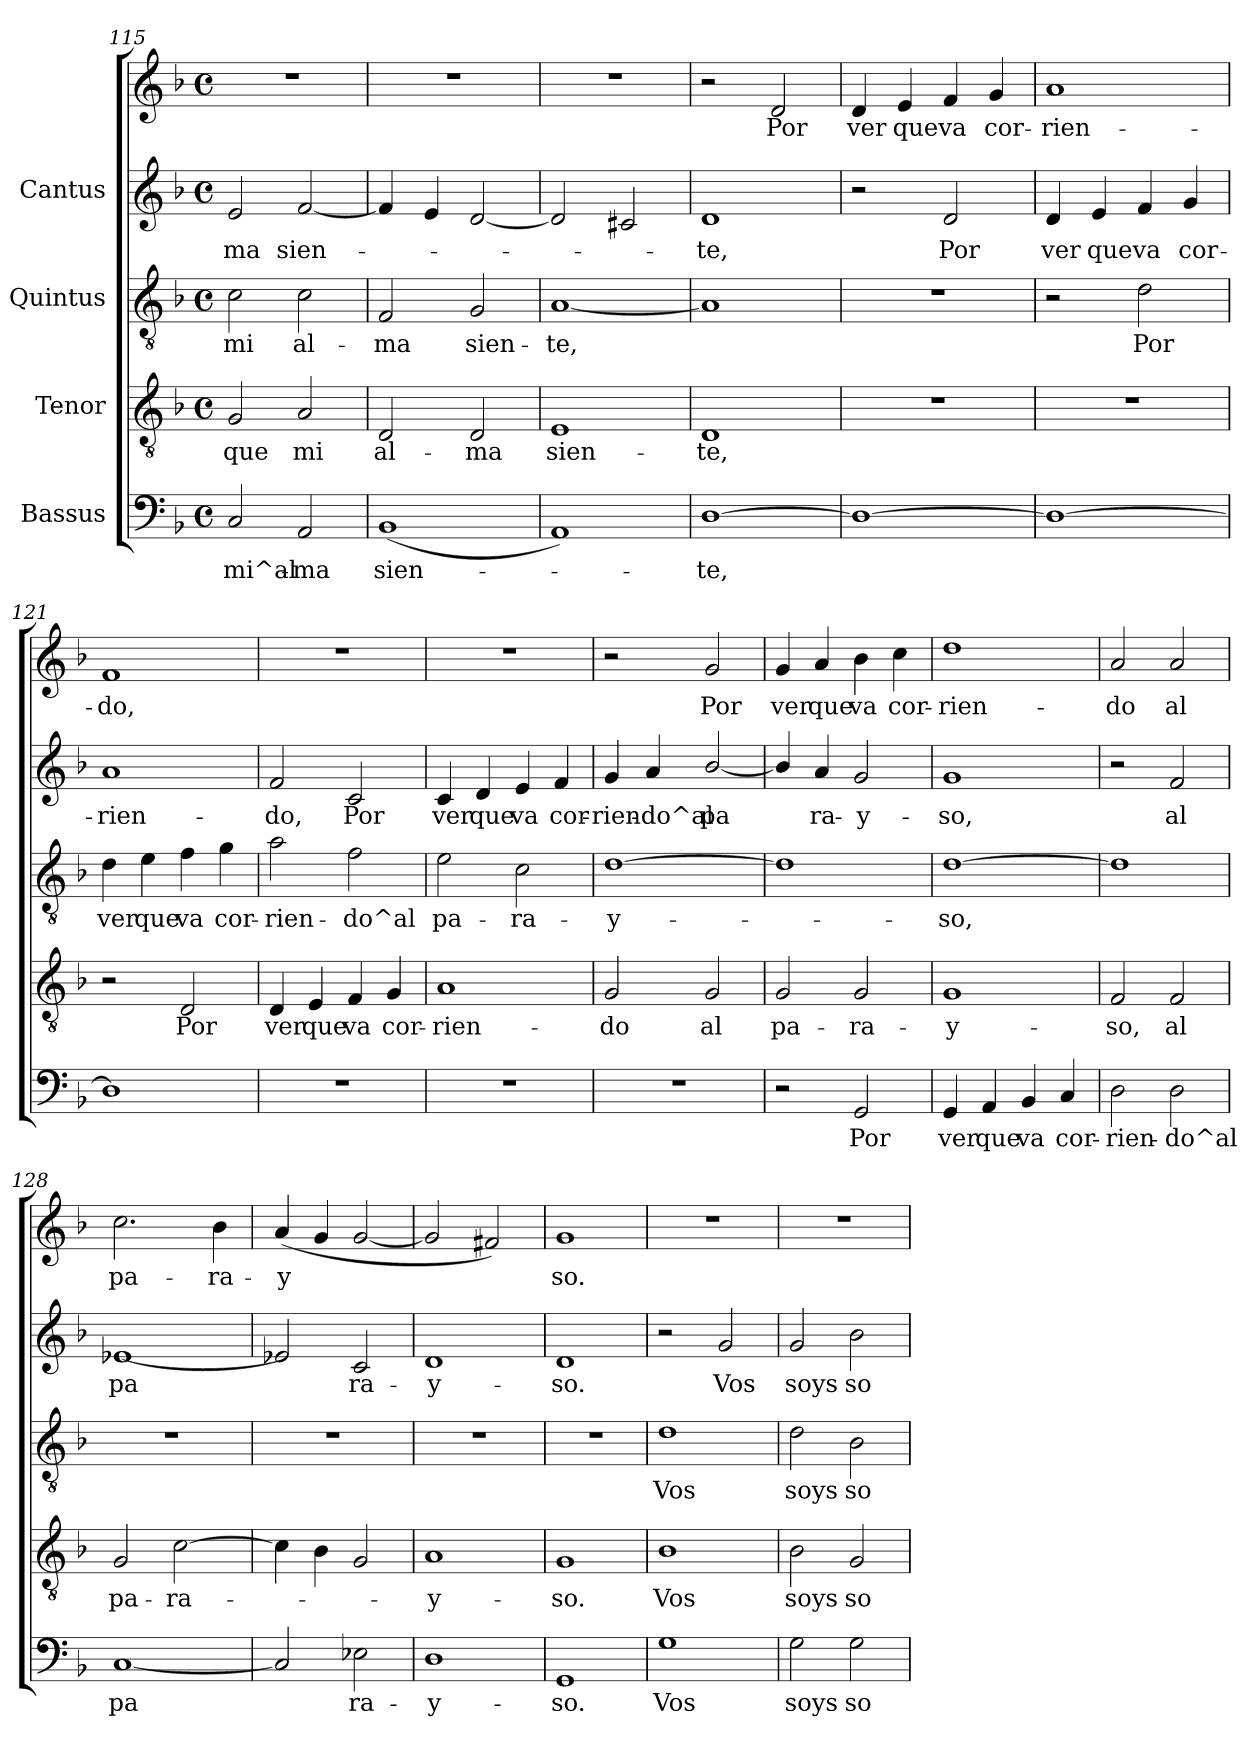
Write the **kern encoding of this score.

**kern	**text	**kern	**text	**kern	**text	**kern	**text	**kern	**text
*part4	*part4	*part3	*part3	*part2	*part2	*part1	*part1	*part1	*part1
*staff5	*staff5	*staff4	*staff4	*staff3	*staff3	*staff2	*staff2	*staff1	*staff1
*I"Bassus	*	*I"Tenor	*	*I"Quintus	*	*I"Cantus	*	*	*
*clefF4	*	*clefGv2	*	*clefGv2	*	*clefG2	*	*clefG2	*
*k[b-]	*	*k[b-]	*	*k[b-]	*	*k[b-]	*	*k[b-]	*
*F:	*	*F:	*	*F:	*	*F:	*	*F:	*
*M4/4	*	*M4/4	*	*M4/4	*	*M4/4	*	*M4/4	*
*met(c)	*	*met(c)	*	*met(c)	*	*met(c)	*	*met(c)	*
=115	=115	=115	=115	=115	=115	=115	=115	=115	=115
!	!LO:LY:b:cj	!	!LO:LY:b:cj	!	!LO:LY:b:cj	!	!LO:LY:b:cj	!	!
2C/	mi^al-	2G/	que	2c\	mi	2e/	ma	1r	.
!	!LO:LY:b:cj	!	!LO:LY:b:cj	!	!LO:LY:b:cj	!	!LO:LY:b:cj	!	!
2AA/	-ma	2A/	mi	2c\	al-	[<2f/	sien-	.	.
=116	=116	=116	=116	=116	=116	=116	=116	=116	=116
!	!LO:LY:b:cj	!	!LO:LY:b:cj	!	!LO:LY:b:cj	!	!	!	!
(<1BB-	sien-	2D/	al-	2F/	-ma	4f/]	.	1r	.
.	.	.	.	.	.	4e/	.	.	.
!	!	!	!LO:LY:b:cj	!	!LO:LY:b:cj	!	!	!	!
.	.	2D/	-ma	2G/	sien-	[<2d/	.	.	.
=117	=117	=117	=117	=117	=117	=117	=117	=117	=117
!	!	!	!LO:LY:b:cj	!	!LO:LY:b:cj	!	!	!	!
1AA)	.	1E	sien-	[<1A	-te,	2d/]	.	1r	.
.	.	.	.	.	.	2c#X/	.	.	.
=118	=118	=118	=118	=118	=118	=118	=118	=118	=118
!	!LO:LY:b:cj	!	!LO:LY:b:cj	!	!	!	!LO:LY:b:cj	!	!
[>1D	-te,	1D	-te,	1A]	.	1d	te,	2r	.
!	!	!	!	!	!	!	!	!	!LO:LY:b:cj
.	.	.	.	.	.	.	.	2d/	-Por
!!LO:LB:g=z
=119	=119	=119	=119	=119	=119	=119	=119	=119	=119
!	!	!	!	!	!	!	!	!	!LO:LY:b:cj
1D_>	.	1r	.	1r	.	2r	.	4d/	ver
!	!	!	!	!	!	!	!	!	!LO:LY:b:cj
.	.	.	.	.	.	.	.	4e/	que
!	!	!	!	!	!	!	!LO:LY:b:cj	!	!LO:LY:b:cj
.	.	.	.	.	.	2d/	-Por	4f/	va
!	!	!	!	!	!	!	!	!	!LO:LY:b:cj
.	.	.	.	.	.	.	.	4g/	cor-
=120	=120	=120	=120	=120	=120	=120	=120	=120	=120
!	!	!	!	!	!	!	!LO:LY:b:cj	!	!LO:LY:b:cj
1D_>	.	1r	.	2r	.	4d/	-ver	1a	rien-
!	!	!	!	!	!	!	!LO:LY:b:cj	!	!
.	.	.	.	.	.	4e/	que	.	.
!	!	!	!	!	!LO:LY:b:cj	!	!LO:LY:b:cj	!	!
.	.	.	.	2d\	Por	4f/	va	.	.
!	!	!	!	!	!	!	!LO:LY:b:cj	!	!
.	.	.	.	.	.	4g/	cor-	.	.
=121	=121	=121	=121	=121	=121	=121	=121	=121	=121
!	!	!	!	!	!LO:LY:b:cj	!	!LO:LY:b:cj	!	!LO:LY:b:cj
1D]	.	2r	.	4d\	ver	1a	rien-	1f	-do,
!	!	!	!	!	!LO:LY:b:cj	!	!	!	!
.	.	.	.	4e\	que	.	.	.	.
!	!	!	!LO:LY:b:cj	!	!LO:LY:b:cj	!	!	!	!
.	.	2D/	Por	4f\	va	.	.	.	.
!	!	!	!	!	!LO:LY:b:cj	!	!	!	!
.	.	.	.	4g\	cor-	.	.	.	.
=122	=122	=122	=122	=122	=122	=122	=122	=122	=122
!	!	!	!LO:LY:b:cj	!	!LO:LY:b:cj	!	!LO:LY:b:cj	!	!
1r	.	4D/	ver	2a\	-rien-	2f/	-do,	1r	.
!	!	!	!LO:LY:b:cj	!	!	!	!	!	!
.	.	4E/	que	.	.	.	.	.	.
!	!	!	!LO:LY:b:cj	!	!LO:LY:b:cj	!	!LO:LY:b:cj	!	!
.	.	4F/	va	2f\	-do^al	2c/	Por	.	.
!	!	!	!LO:LY:b:cj	!	!	!	!	!	!
.	.	4G/	cor-	.	.	.	.	.	.
=123	=123	=123	=123	=123	=123	=123	=123	=123	=123
!	!	!	!LO:LY:b:cj	!	!LO:LY:b:cj	!	!LO:LY:b:cj	!	!
1r	.	1A	-rien-	2e\	pa-	4c/	ver	1r	.
!	!	!	!	!	!	!	!LO:LY:b:cj	!	!
.	.	.	.	.	.	4d/	que	.	.
!	!	!	!	!	!LO:LY:b:cj	!	!LO:LY:b:cj	!	!
.	.	.	.	2c\	-ra-	4e/	va	.	.
!	!	!	!	!	!	!	!LO:LY:b:cj	!	!
.	.	.	.	.	.	4f/	cor-	.	.
!!LO:PB:g=z
=124	=124	=124	=124	=124	=124	=124	=124	=124	=124
!	!	!	!LO:LY:b:cj	!	!LO:LY:b:cj	!	!LO:LY:b:cj	!	!
1r	.	2G/	-do	[>1d	-y-	4g/	rien-	2r	.
!	!	!	!	!	!	!	!LO:LY:b:cj	!	!
.	.	.	.	.	.	4a/	-do^al	.	.
!	!	!	!LO:LY:b:cj	!	!	!	!LO:LY:b:cj	!	!LO:LY:b:cj
.	.	2G/	al	.	.	[<2b-/	pa-	2g/	-Por
=125	=125	=125	=125	=125	=125	=125	=125	=125	=125
!	!	!	!LO:LY:b:cj	!	!	!	!LO:LY:b:cj	!	!LO:LY:b:cj
2r	.	2G/	pa-	1d]	.	4b-/]	-	4g/	-ver
!	!	!	!	!	!	!	!LO:LY:b:cj	!	!LO:LY:b:cj
.	.	.	.	.	.	4a/	ra-	4a/	que
!	!LO:LY:b:cj	!	!LO:LY:b:cj	!	!	!	!LO:LY:b:cj	!	!LO:LY:b:cj
2GG/	Por	2G/	-ra-	.	.	2g/	-y-	4b-\	va
!	!	!	!	!	!	!	!	!	!LO:LY:b:cj
.	.	.	.	.	.	.	.	4cc\	cor-
=126	=126	=126	=126	=126	=126	=126	=126	=126	=126
!	!LO:LY:b:cj	!	!LO:LY:b:cj	!	!LO:LY:b:cj	!	!LO:LY:b:cj	!	!LO:LY:b:cj
4GG/	ver	1G	-y-	[>1d	-so,	1g	-so,	1dd	-rien-
!	!LO:LY:b:cj	!	!	!	!	!	!	!	!
4AA/	que	.	.	.	.	.	.	.	.
!	!LO:LY:b:cj	!	!	!	!	!	!	!	!
4BB-/	va	.	.	.	.	.	.	.	.
!	!LO:LY:b:cj	!	!	!	!	!	!	!	!
4C/	cor-	.	.	.	.	.	.	.	.
=127	=127	=127	=127	=127	=127	=127	=127	=127	=127
!	!LO:LY:b:cj	!	!LO:LY:b:cj	!	!	!	!	!	!LO:LY:b:cj
2D\	-rien-	2F/	-so,	1d]	.	2r	.	2a/	do
!	!LO:LY:b:cj	!	!LO:LY:b:cj	!	!	!	!LO:LY:b:cj	!	!LO:LY:b:cj
2D\	-do^al	2F/	al	.	.	2f/	al	2a/	al
=128	=128	=128	=128	=128	=128	=128	=128	=128	=128
!	!LO:LY:b:cj	!	!LO:LY:b:cj	!	!	!	!LO:LY:b:cj	!	!LO:LY:b:cj
[<1C	pa-	2G/	pa-	1r	.	[<1e-X	-pa-	2.cc\	pa-
!	!	!	!LO:LY:b:cj	!	!	!	!	!	!
.	.	[>2c\	-ra-	.	.	.	.	.	.
!	!	!	!	!	!	!	!	!	!LO:LY:b:cj
.	.	.	.	.	.	.	.	4b-\	-ra-
=129	=129	=129	=129	=129	=129	=129	=129	=129	=129
!	!LO:LY:b:cj	!	!	!	!	!	!LO:LY:b:cj	!	!LO:LY:b:cj
2C/]	-	4c\]	.	1r	.	2e-X/]	-	(<4a/	-y-
!	!	!	!	!	!	!	!	!	!LO:LY:b:cj
.	.	4B-\	.	.	.	.	.	4g/	--
!	!LO:LY:b:cj	!	!	!	!	!	!LO:LY:b:cj	!	!LO:LY:b:cj
2E-X\	ra-	2G/	.	.	.	2c/	ra-	[<2g/	--
!!LO:LB:g=z
=130	=130	=130	=130	=130	=130	=130	=130	=130	=130
!	!LO:LY:b:cj	!	!LO:LY:b:cj	!	!	!	!LO:LY:b:cj	!	!
1D	-y-	1A	-y-	1r	.	1d	-y-	2g/]	.
.	.	.	.	.	.	.	.	2f#X/)	.
=131	=131	=131	=131	=131	=131	=131	=131	=131	=131
!	!LO:LY:b:cj	!	!LO:LY:b:cj	!	!	!	!LO:LY:b:cj	!	!LO:LY:b:cj
1GG	-so.	1G	-so.	1r	.	1d	so.	1g	-so.
=132	=132	=132	=132	=132	=132	=132	=132	=132	=132
!	!LO:LY:b:cj	!	!LO:LY:b:cj	!	!LO:LY:b:cj	!	!	!	!
1G	Vos	1B-	Vos	1d	Vos	2r	.	1r	.
!	!	!	!	!	!	!	!LO:LY:b:cj	!	!
.	.	.	.	.	.	2g/	Vos	.	.
=133	=133	=133	=133	=133	=133	=133	=133	=133	=133
!	!LO:LY:b:cj	!	!LO:LY:b:cj	!	!LO:LY:b:cj	!	!LO:LY:b:cj	!	!
2G\	soys	2B-\	soys	2d\	soys	2g/	soys	1r	.
!	!LO:LY:b:cj	!	!LO:LY:b:cj	!	!LO:LY:b:cj	!	!LO:LY:b:cj	!	!
2G\	so-	2G/	so-	2B-\	so-	2b-\	so-	.	.
=	=	=	=	=	=	=	=	=	=
*-	*-	*-	*-	*-	*-	*-	*-	*-	*-
